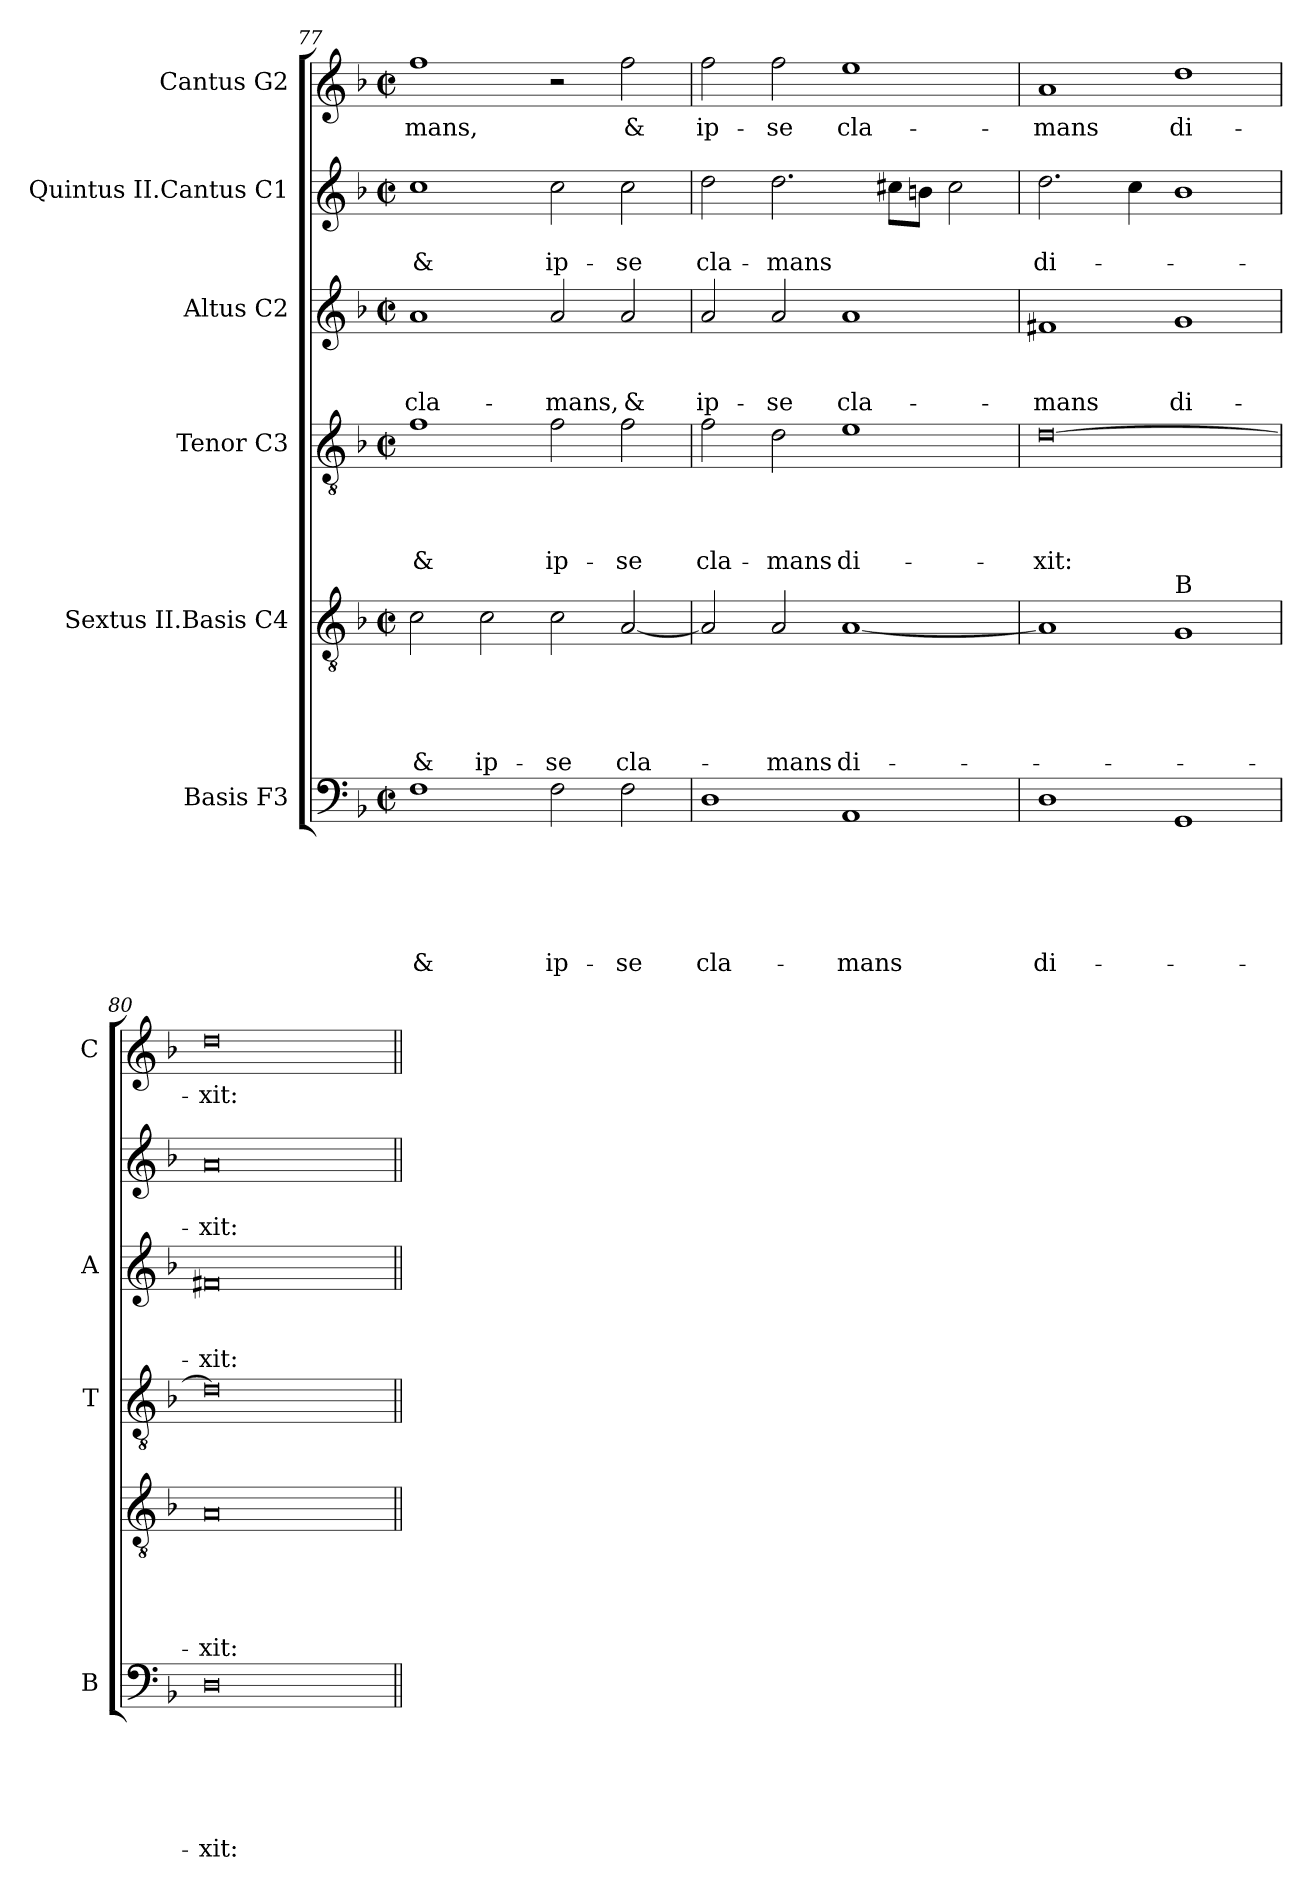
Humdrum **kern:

**kern	**text	**text	**text	**text	**text	**text	**kern	**text	**text	**text	**text	**text	**kern	**text	**text	**text	**text	**kern	**text	**text	**text	**kern	**text	**text	**kern	**text
*part6	*part6	*part6	*part6	*part6	*part6	*part6	*part5	*part5	*part5	*part5	*part5	*part5	*part4	*part4	*part4	*part4	*part4	*part3	*part3	*part3	*part3	*part2	*part2	*part2	*part1	*part1
*staff6	*staff6	*staff6	*staff6	*staff6	*staff6	*staff6	*staff5	*staff5	*staff5	*staff5	*staff5	*staff5	*staff4	*staff4	*staff4	*staff4	*staff4	*staff3	*staff3	*staff3	*staff3	*staff2	*staff2	*staff2	*staff1	*staff1
*I"Basis F3	*	*	*	*	*	*	*I"Sextus II.Basis C4	*	*	*	*	*	*I"Tenor C3	*	*	*	*	*I"Altus C2	*	*	*	*I"Quintus II.Cantus C1	*	*	*I"Cantus G2	*
*I'B	*	*	*	*	*	*	*	*	*	*	*	*	*I'T	*	*	*	*	*I'A	*	*	*	*	*	*	*I'C	*
*clefF4	*	*	*	*	*	*	*clefGv2	*	*	*	*	*	*clefGv2	*	*	*	*	*clefG2	*	*	*	*clefG2	*	*	*clefG2	*
*k[b-]	*	*	*	*	*	*	*k[b-]	*	*	*	*	*	*k[b-]	*	*	*	*	*k[b-]	*	*	*	*k[b-]	*	*	*k[b-]	*
*F:	*	*	*	*	*	*	*F:	*	*	*	*	*	*F:	*	*	*	*	*F:	*	*	*	*F:	*	*	*F:	*
*M2/2	*	*	*	*	*	*	*M2/2	*	*	*	*	*	*M2/2	*	*	*	*	*M2/2	*	*	*	*M2/2	*	*	*M2/2	*
*met(c|)	*	*	*	*	*	*	*met(c|)	*	*	*	*	*	*met(c|)	*	*	*	*	*met(c|)	*	*	*	*met(c|)	*	*	*met(c|)	*
=77	=77	=77	=77	=77	=77	=77	=77	=77	=77	=77	=77	=77	=77	=77	=77	=77	=77	=77	=77	=77	=77	=77	=77	=77	=77	=77
!	!	!	!	!	!	!LO:LY:b	!	!	!	!	!	!LO:LY:b	!	!	!	!	!LO:LY:b	!	!	!	!LO:LY:b	!	!	!LO:LY:b	!	!LO:LY:b
1F	.	.	.	.	.	&	2c\	.	.	.	.	&	1f	.	.	.	&	1a	.	.	cla-	1cc	.	&	1ff	-mans,
!	!	!	!	!	!	!	!	!	!	!	!	!LO:LY:b	!	!	!	!	!	!	!	!	!	!	!	!	!	!
.	.	.	.	.	.	.	2c\	.	.	.	.	ip-	.	.	.	.	.	.	.	.	.	.	.	.	.	.
!	!	!	!	!	!	!LO:LY:b	!	!	!	!	!	!LO:LY:b	!	!	!	!	!LO:LY:b	!	!	!	!LO:LY:b	!	!	!LO:LY:b	!	!
2F\	.	.	.	.	.	ip-	2c\	.	.	.	.	-se	2f\	.	.	.	ip-	2a/	.	.	-mans,	2cc\	.	ip-	2r	.
!	!	!	!	!	!	!LO:LY:b	!	!	!	!	!	!LO:LY:b	!	!	!	!	!LO:LY:b	!	!	!	!LO:LY:b	!	!	!LO:LY:b	!	!LO:LY:b
2F\	.	.	.	.	.	-se	[2A/	.	.	.	.	cla-	2f\	.	.	.	-se	2a/	.	.	&	2cc\	.	-se	2ff\	&
=78	=78	=78	=78	=78	=78	=78	=78	=78	=78	=78	=78	=78	=78	=78	=78	=78	=78	=78	=78	=78	=78	=78	=78	=78	=78	=78
!	!	!	!	!	!	!LO:LY:b	!	!	!	!	!	!	!	!	!	!	!LO:LY:b	!	!	!	!LO:LY:b	!	!	!LO:LY:b	!	!LO:LY:b
1D	.	.	.	.	.	cla-	2A/]	.	.	.	.	.	2f\	.	.	.	cla-	2a/	.	.	ip-	2dd\	.	cla-	2ff\	ip-
!	!	!	!	!	!	!	!	!	!	!	!	!LO:LY:b	!	!	!	!	!LO:LY:b	!	!	!	!LO:LY:b	!	!	!LO:LY:b	!	!LO:LY:b
.	.	.	.	.	.	.	2A/	.	.	.	.	-mans	2d\	.	.	.	-mans	2a/	.	.	-se	2.dd\	.	-mans	2ff\	-se
!	!	!	!	!	!	!LO:LY:b	!	!	!	!	!	!LO:LY:b	!	!	!	!	!LO:LY:b	!	!	!	!LO:LY:b	!	!	!	!	!LO:LY:b
1AA	.	.	.	.	.	-mans	[1A	.	.	.	.	di-	1e	.	.	.	di-	1a	.	.	cla-	.	.	.	1ee	cla-
.	.	.	.	.	.	.	.	.	.	.	.	.	.	.	.	.	.	.	.	.	.	8cc#X\L	.	.	.	.
.	.	.	.	.	.	.	.	.	.	.	.	.	.	.	.	.	.	.	.	.	.	8bn\J	.	.	.	.
.	.	.	.	.	.	.	.	.	.	.	.	.	.	.	.	.	.	.	.	.	.	2cc#\	.	.	.	.
=79	=79	=79	=79	=79	=79	=79	=79	=79	=79	=79	=79	=79	=79	=79	=79	=79	=79	=79	=79	=79	=79	=79	=79	=79	=79	=79
!	!	!	!	!	!	!LO:LY:b	!	!	!	!	!	!	!	!	!	!	!LO:LY:b	!	!	!	!LO:LY:b	!	!	!LO:LY:b	!	!LO:LY:b
1D	.	.	.	.	.	di-	1A]	.	.	.	.	.	[0d	.	.	.	-xit:	1f#X	.	.	-mans	2.dd\	.	di-	1a	-mans
.	.	.	.	.	.	.	.	.	.	.	.	.	.	.	.	.	.	.	.	.	.	4cc\	.	.	.	.
!	!	!	!	!	!	!	!LO:TX:a:t=B	!	!	!	!	!	!	!	!	!	!	!	!	!	!	!	!	!	!	!
!	!	!	!	!	!	!	!	!	!	!	!	!	!	!	!	!	!	!	!	!	!LO:LY:b	!	!	!	!	!LO:LY:b
1GG	.	.	.	.	.	.	1G	.	.	.	.	.	.	.	.	.	.	1g	.	.	di-	1b-	.	.	1dd	di-
=80	=80	=80	=80	=80	=80	=80	=80	=80	=80	=80	=80	=80	=80	=80	=80	=80	=80	=80	=80	=80	=80	=80	=80	=80	=80	=80
!	!	!	!	!	!	!LO:LY:b	!	!	!	!	!	!LO:LY:b	!	!	!	!	!	!	!	!	!LO:LY:b	!	!	!LO:LY:b	!	!LO:LY:b
0D	.	.	.	.	.	-xit:	0A	.	.	.	.	-xit:	0d]	.	.	.	.	0f#X	.	.	-xit:	0a	.	-xit:	0dd	-xit:
=||	=||	=||	=||	=||	=||	=||	=||	=||	=||	=||	=||	=||	=||	=||	=||	=||	=||	=||	=||	=||	=||	=||	=||	=||	=||	=||
*-	*-	*-	*-	*-	*-	*-	*-	*-	*-	*-	*-	*-	*-	*-	*-	*-	*-	*-	*-	*-	*-	*-	*-	*-	*-	*-
